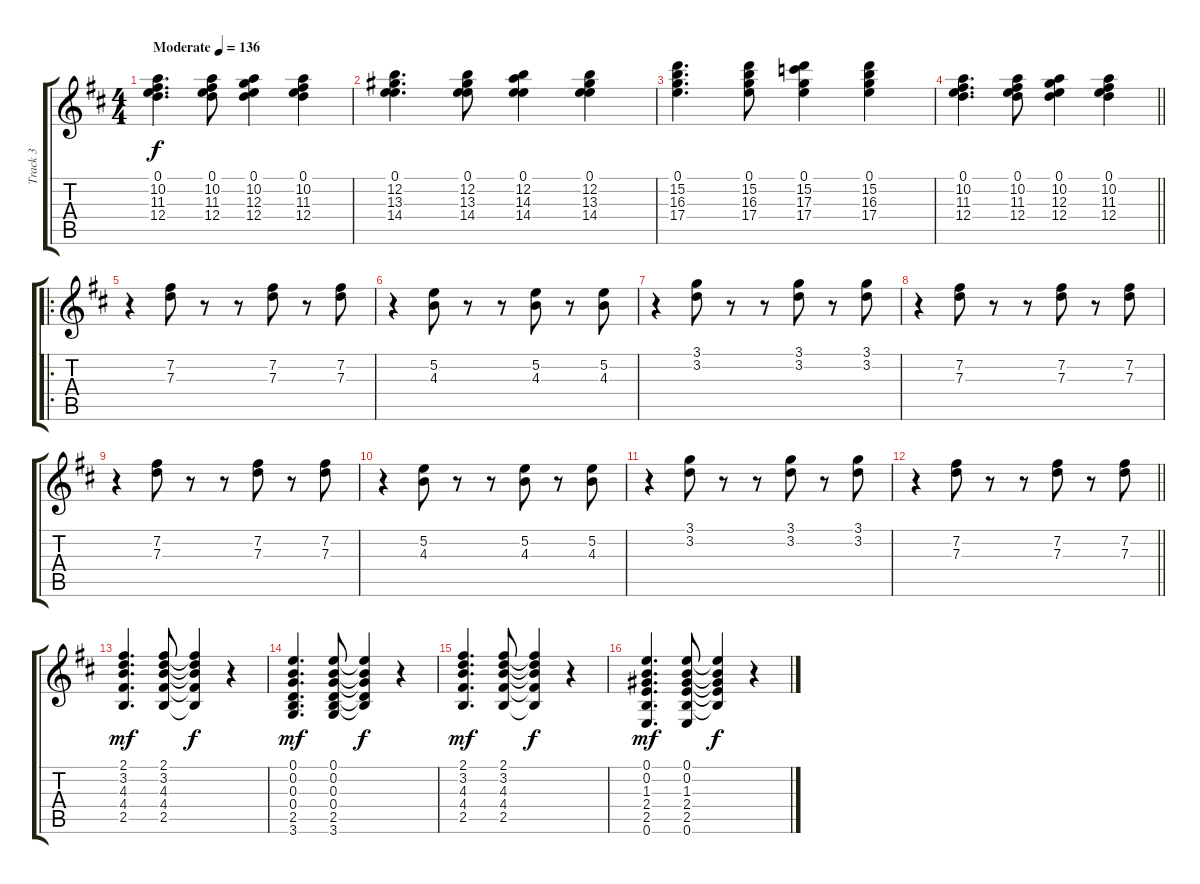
\track ("Track 3" "Track 3") {instrument electricguitarjazz}
\staff {score tabs}
\tuning (E4 B3 G3 D3 A2 E2) {hide}
\ts (4 4)
\tempo (136 "Moderate")
\clef g2
\ks d
(0.1 10.2 11.3 12.4).4{d dy f volume 2 instrument electricguitarjazz} (0.1 10.2 11.3 12.4).8 (0.1 10.2 12.3 12.4).4 (0.1 10.2 11.3 12.4).4 |
(0.1 12.2 13.3 14.4).4{d} (0.1 12.2 13.3 14.4).8{volume 3} (0.1 12.2 14.3 14.4).4 (0.1 12.2 13.3 14.4).4 |
(0.1 15.2 16.3 17.4).4{d} (0.1 15.2 16.3 17.4).8{volume 4} (0.1 15.2 17.3 17.4).4 (0.1 15.2 16.3 17.4).4 |
\barLineRight lightlight
(0.1 10.2 11.3 12.4).4{d volume 4} (0.1 10.2 11.3 12.4).8 (0.1 10.2 12.3 12.4).4 (0.1 10.2 11.3 12.4).4 |
\ro
r.4 (7.2 7.3).8 r.8 r.8 (7.2 7.3).8 r.8 (7.2 7.3).8 |
r.4 (5.2 4.3).8 r.8 r.8 (5.2 4.3).8 r.8 (5.2 4.3).8 |
r.4 (3.1 3.2).8 r.8 r.8 (3.1 3.2).8 r.8 (3.1 3.2).8 |
r.4 (7.2 7.3).8 r.8 r.8 (7.2 7.3).8 r.8 (7.2 7.3).8 |
r.4 (7.2 7.3).8 r.8 r.8 (7.2 7.3).8 r.8 (7.2 7.3).8 |
r.4 (5.2 4.3).8 r.8 r.8 (5.2 4.3).8 r.8 (5.2 4.3).8 |
r.4 (3.1 3.2).8 r.8 r.8 (3.1 3.2).8 r.8 (3.1 3.2).8 |
\barLineRight lightlight
r.4 (7.2 7.3).8 r.8 r.8 (7.2 7.3).8 r.8 (7.2 7.3).8 |
(2.1 3.2 4.3 4.4 2.5).4{d dy mf} (2.1 3.2 4.3 4.4 2.5).8 (2.1{t} 3.2{t} 4.3{t} 4.4{t} 2.5{t}).4{dy f} r.4 |
(0.1 0.2 0.3 0.4 2.5 3.6).4{d dy mf} (0.1 0.2 0.3 0.4 2.5 3.6).8 (0.1{t} 0.2{t} 0.3{t} 0.4{t} 2.5{t}).4{dy f} r.4 |
(2.1 3.2 4.3 4.4 2.5).4{d dy mf} (2.1 3.2 4.3 4.4 2.5).8 (2.1{t} 3.2{t} 4.3{t} 4.4{t} 2.5{t}).4{dy f} r.4 |
(0.1 0.2 1.3 2.4 2.5 0.6).4{d dy mf} (0.1 0.2 1.3 2.4 2.5 0.6).8 (0.1{t} 0.2{t} 1.3{t} 2.4{t} 2.5{t}).4{dy f} r.4
